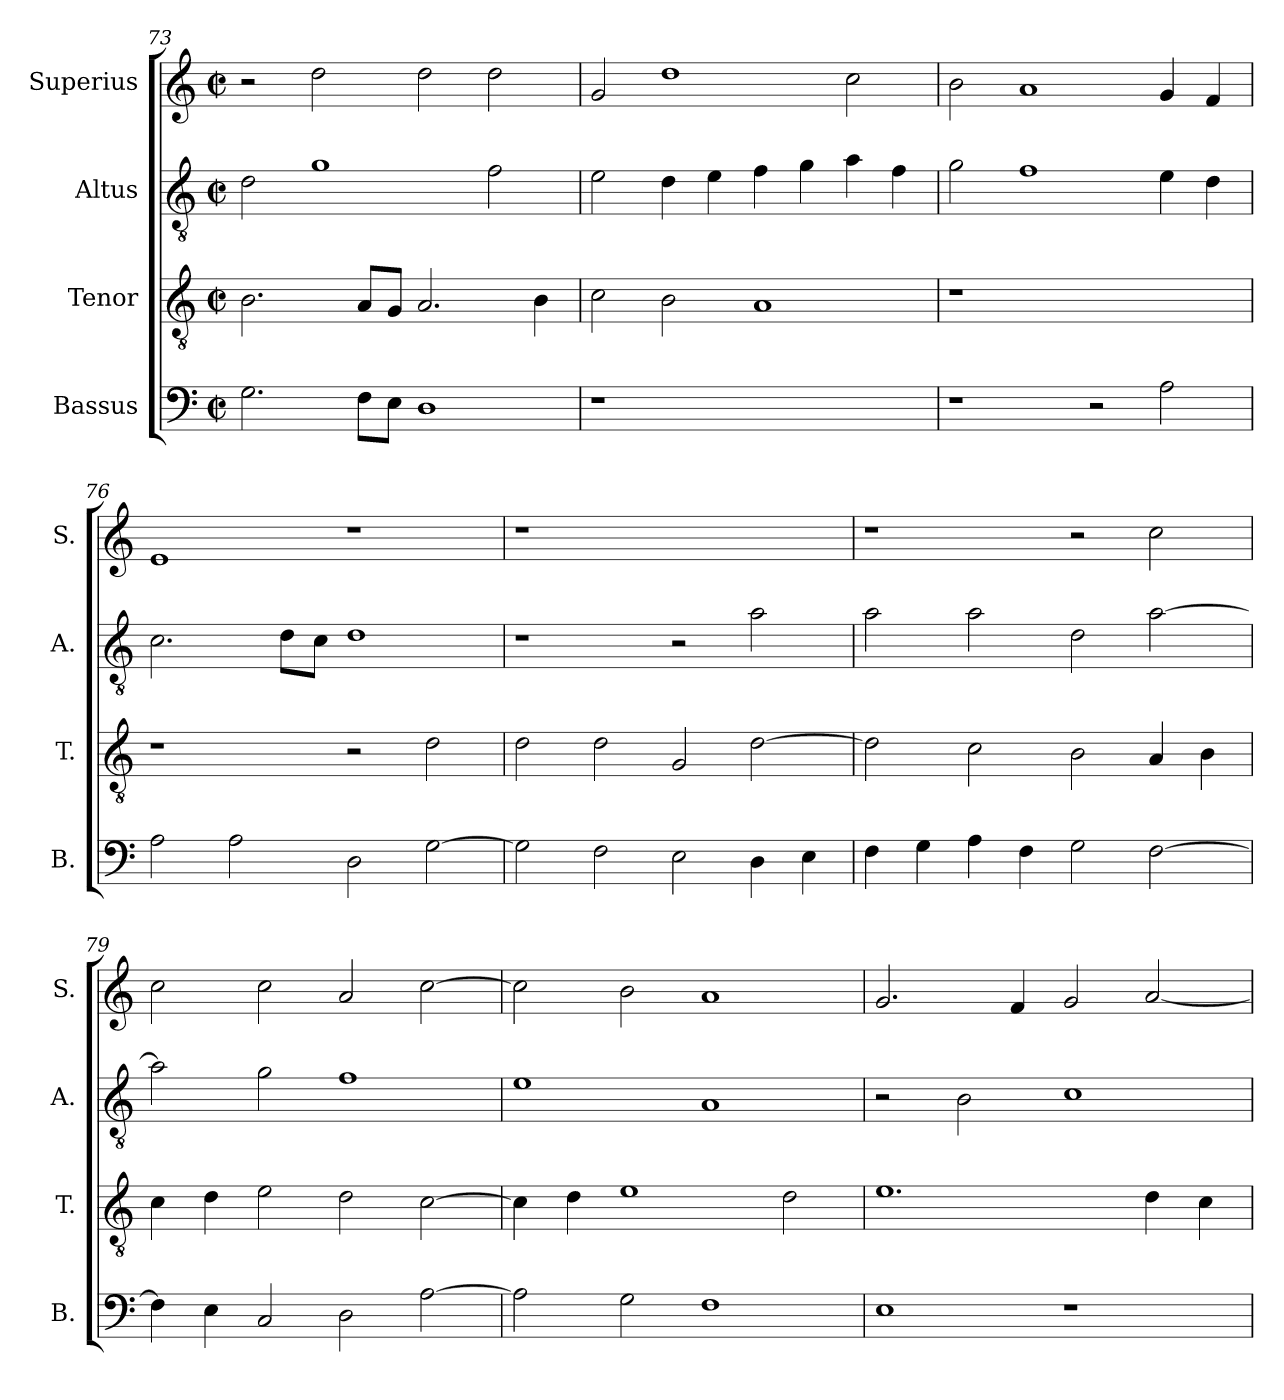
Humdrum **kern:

**kern	**kern	**kern	**kern
*part4	*part3	*part2	*part1
*staff4	*staff3	*staff2	*staff1
*I"Bassus	*I"Tenor	*I"Altus	*I"Superius
*I'B.	*I'T.	*I'A.	*I'S.
*clefF4	*clefGv2	*clefGv2	*clefG2
*	*ITrd7c12	*ITrd7c12	*
*k[]	*k[]	*k[]	*k[]
*C:	*C:	*C:	*C:
*M2/2	*M2/2	*M2/2	*M2/2
*met(c|)	*met(c|)	*met(c|)	*met(c|)
=73	=73	=73	=73
2.Gi\	2.BBi\	2Di\	2r
.	.	1Gi	2ddi\
8Fi\L	8AAi/L	.	.
8Ei\J	8GGi/J	.	.
1Di	2.AAi/	.	2ddi\
.	.	2Fi\	2ddi\
.	4BBi\	.	.
=74	=74	=74	=74
!LO:N:vis=1	!	!	!
1r	2Ci\	2Ei\	2gi/
.	2BBi\	4Di\	1ddi
.	.	4Ei\	.
1ryy	1AAi	4Fi\	.
.	.	4Gi\	.
.	.	4Ai\	2cci\
.	.	4Fi\	.
!!LO:PB:g=z
=75	=75	=75	=75
!	!LO:N:vis=1	!	!
1r	1r	2Gi\	2bi\
.	.	1Fi	1ai
2r	1ryy	.	.
2Ai\	.	4Ei\	4gi/
.	.	4Di\	4fi/
=76	=76	=76	=76
2Ai\	1r	2.Ci\	1ei
2Ai\	.	.	.
.	.	8Di\L	.
.	.	8Ci\J	.
2Di\	2r	1Di	1r
[>2Gi\	2Di\	.	.
=77	=77	=77	=77
!	!	!	!LO:N:vis=1
2Gi\]	2Di\	1r	1r
2Fi\	2Di\	.	.
2Ei\	2GGi/	2r	1ryy
4Di\	[>2Di\	2Ai\	.
4Ei\	.	.	.
=78	=78	=78	=78
4Fi\	2Di\]	2Ai\	1r
4Gi\	.	.	.
4Ai\	2Ci\	2Ai\	.
4Fi\	.	.	.
2Gi\	2BBi\	2Di\	2r
[>2Fi\	4AAi/	[>2Ai\	2cci\
.	4BBi\	.	.
!!LO:LB:g=z
=79	=79	=79	=79
4Fi\]	4Ci\	2Ai\]	2cci\
4Ei\	4Di\	.	.
2Ci/	2Ei\	2Gi\	2cci\
2Di\	2Di\	1Fi	2ai/
[>2Ai\	[>2Ci\	.	[>2cci\
=80	=80	=80	=80
2Ai\]	4Ci\]	1Ei	2cci\]
.	4Di\	.	.
2Gi\	1Ei	.	2bi\
1Fi	.	1AAi	1ai
.	2Di\	.	.
=81	=81	=81	=81
1Ei	1.Ei	2r	2.gi/
.	.	2BBi\	.
.	.	.	4fi/
1r	.	1Ci	2gi/
.	4Di\	.	[<2ai/
.	4Ci\	.	.
=	=	=	=
*-	*-	*-	*-
